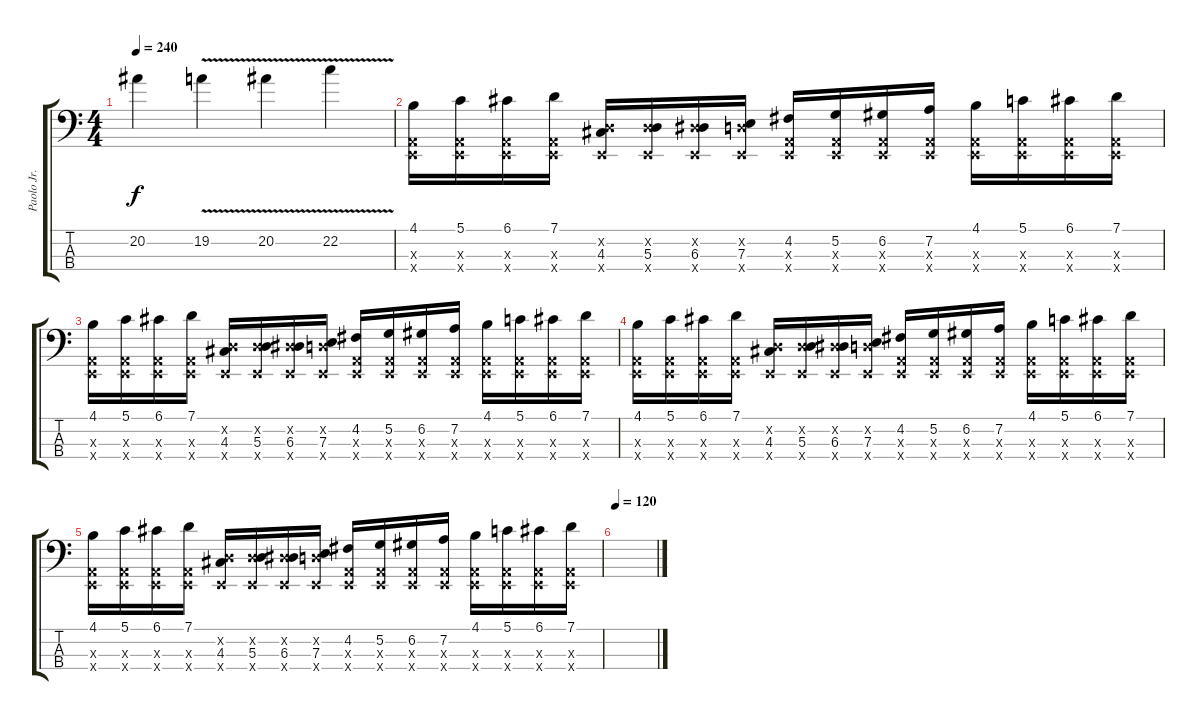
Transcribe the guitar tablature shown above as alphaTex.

\track ("Paolo Jr." "Paolo Jr.") {instrument electricbasspick}
\staff {score tabs}
\tuning (G2 D2 A1 E1) {hide}
\ts (4 4)
\tempo 240
\clef f4
\ks c
20.2{t}.4{dy f} 19.2{v}.4 20.2{v}.4 22.2{v}.4 |
(4.1 0.3{x} 0.4{x}).16 (5.1 0.3{x} 0.4{x}).16 (6.1 0.3{x} 0.4{x}).16 (7.1 0.3{x} 0.4{x}).16 (0.2{x} 4.3 0.4{x}).16 (0.2{x} 5.3 0.4{x}).16 (0.2{x} 6.3 0.4{x}).16 (0.2{x} 7.3 0.4{x}).16 (4.2 0.3{x} 0.4{x}).16 (5.2 0.3{x} 0.4{x}).16 (6.2 0.3{x} 0.4{x}).16 (7.2 0.3{x} 0.4{x}).16 (4.1 0.3{x} 0.4{x}).16 (5.1 0.3{x} 0.4{x}).16 (6.1 0.3{x} 0.4{x}).16 (7.1 0.3{x} 0.4{x}).16 |
(4.1 0.3{x} 0.4{x}).16 (5.1 0.3{x} 0.4{x}).16 (6.1 0.3{x} 0.4{x}).16 (7.1 0.3{x} 0.4{x}).16 (0.2{x} 4.3 0.4{x}).16 (0.2{x} 5.3 0.4{x}).16 (0.2{x} 6.3 0.4{x}).16 (0.2{x} 7.3 0.4{x}).16 (4.2 0.3{x} 0.4{x}).16 (5.2 0.3{x} 0.4{x}).16 (6.2 0.3{x} 0.4{x}).16 (7.2 0.3{x} 0.4{x}).16 (4.1 0.3{x} 0.4{x}).16 (5.1 0.3{x} 0.4{x}).16 (6.1 0.3{x} 0.4{x}).16 (7.1 0.3{x} 0.4{x}).16 |
(4.1 0.3{x} 0.4{x}).16 (5.1 0.3{x} 0.4{x}).16 (6.1 0.3{x} 0.4{x}).16 (7.1 0.3{x} 0.4{x}).16 (0.2{x} 4.3 0.4{x}).16 (0.2{x} 5.3 0.4{x}).16 (0.2{x} 6.3 0.4{x}).16 (0.2{x} 7.3 0.4{x}).16 (4.2 0.3{x} 0.4{x}).16 (5.2 0.3{x} 0.4{x}).16 (6.2 0.3{x} 0.4{x}).16 (7.2 0.3{x} 0.4{x}).16 (4.1 0.3{x} 0.4{x}).16 (5.1 0.3{x} 0.4{x}).16 (6.1 0.3{x} 0.4{x}).16 (7.1 0.3{x} 0.4{x}).16 |
(4.1 0.3{x} 0.4{x}).16 (5.1 0.3{x} 0.4{x}).16 (6.1 0.3{x} 0.4{x}).16 (7.1 0.3{x} 0.4{x}).16 (0.2{x} 4.3 0.4{x}).16 (0.2{x} 5.3 0.4{x}).16 (0.2{x} 6.3 0.4{x}).16 (0.2{x} 7.3 0.4{x}).16 (4.2 0.3{x} 0.4{x}).16 (5.2 0.3{x} 0.4{x}).16 (6.2 0.3{x} 0.4{x}).16 (7.2 0.3{x} 0.4{x}).16 (4.1 0.3{x} 0.4{x}).16 (5.1 0.3{x} 0.4{x}).16 (6.1 0.3{x} 0.4{x}).16 (7.1 0.3{x} 0.4{x}).16 |
\tempo 120
